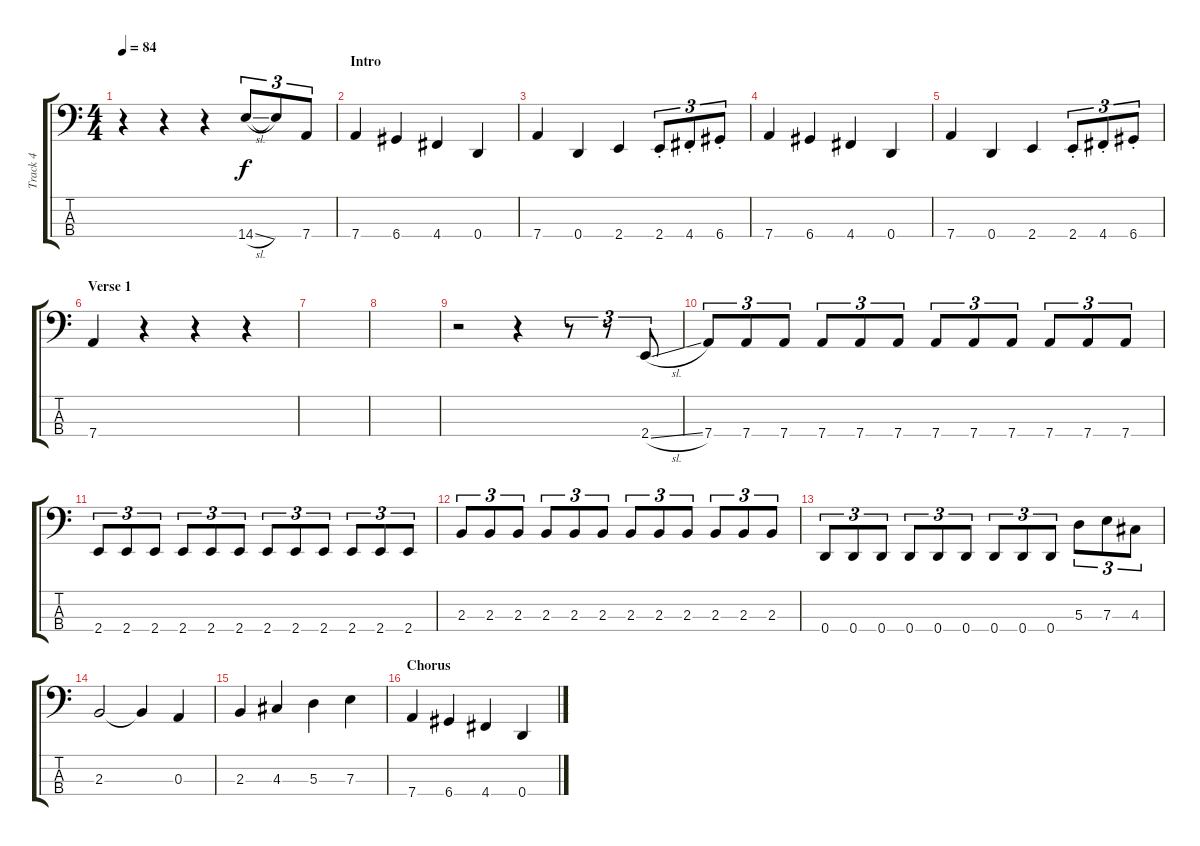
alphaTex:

\track ("Track 4" "Track 4") {instrument electricbassfinger}
\staff {score tabs}
\tuning (G2 D2 A1 D1) {hide}
\ts (4 4)
\tempo 84
\clef f4
\ks c
r.4{dy f instrument electricbassfinger} r.4 r.4 14.4{sl}.8{tu (3 2)} 14.4{t}.8{tu (3 2)} 7.4.8{tu (3 2)} |
\section ("" "Intro")
7.4.4 6.4.4 4.4.4 0.4.4 |
7.4.4 0.4.4 2.4.4 2.4{st}.8{tu (3 2)} 4.4{st}.8{tu (3 2)} 6.4{st}.8{tu (3 2)} |
7.4.4 6.4.4 4.4.4 0.4.4 |
7.4.4 0.4.4 2.4.4 2.4{st}.8{tu (3 2)} 4.4{st}.8{tu (3 2)} 6.4{st}.8{tu (3 2)} |
\section ("" "Verse 1")
7.4.4 r.4 r.4 r.4 |
|
|
r.2 r.4 r.8{tu (3 2)} r.8{tu (3 2)} 2.4{sl}.8{tu (3 2)} |
7.4.8{tu (3 2)} 7.4.8{tu (3 2)} 7.4.8{tu (3 2)} 7.4.8{tu (3 2)} 7.4.8{tu (3 2)} 7.4.8{tu (3 2)} 7.4.8{tu (3 2)} 7.4.8{tu (3 2)} 7.4.8{tu (3 2)} 7.4.8{tu (3 2)} 7.4.8{tu (3 2)} 7.4.8{tu (3 2)} |
2.4.8{tu (3 2)} 2.4.8{tu (3 2)} 2.4.8{tu (3 2)} 2.4.8{tu (3 2)} 2.4.8{tu (3 2)} 2.4.8{tu (3 2)} 2.4.8{tu (3 2)} 2.4.8{tu (3 2)} 2.4.8{tu (3 2)} 2.4.8{tu (3 2)} 2.4.8{tu (3 2)} 2.4.8{tu (3 2)} |
2.3.8{tu (3 2)} 2.3.8{tu (3 2)} 2.3.8{tu (3 2)} 2.3.8{tu (3 2)} 2.3.8{tu (3 2)} 2.3.8{tu (3 2)} 2.3.8{tu (3 2)} 2.3.8{tu (3 2)} 2.3.8{tu (3 2)} 2.3.8{tu (3 2)} 2.3.8{tu (3 2)} 2.3.8{tu (3 2)} |
0.4.8{tu (3 2)} 0.4.8{tu (3 2)} 0.4.8{tu (3 2)} 0.4.8{tu (3 2)} 0.4.8{tu (3 2)} 0.4.8{tu (3 2)} 0.4.8{tu (3 2)} 0.4.8{tu (3 2)} 0.4.8{tu (3 2)} 5.3.8{tu (3 2)} 7.3.8{tu (3 2)} 4.3.8{tu (3 2)} |
\section ("" "")
2.3.2 2.3{t}.4 0.3.4 |
2.3.4 4.3.4 5.3.4 7.3.4 |
\section ("" "Chorus")
7.4.4 6.4.4 4.4.4 0.4.4
